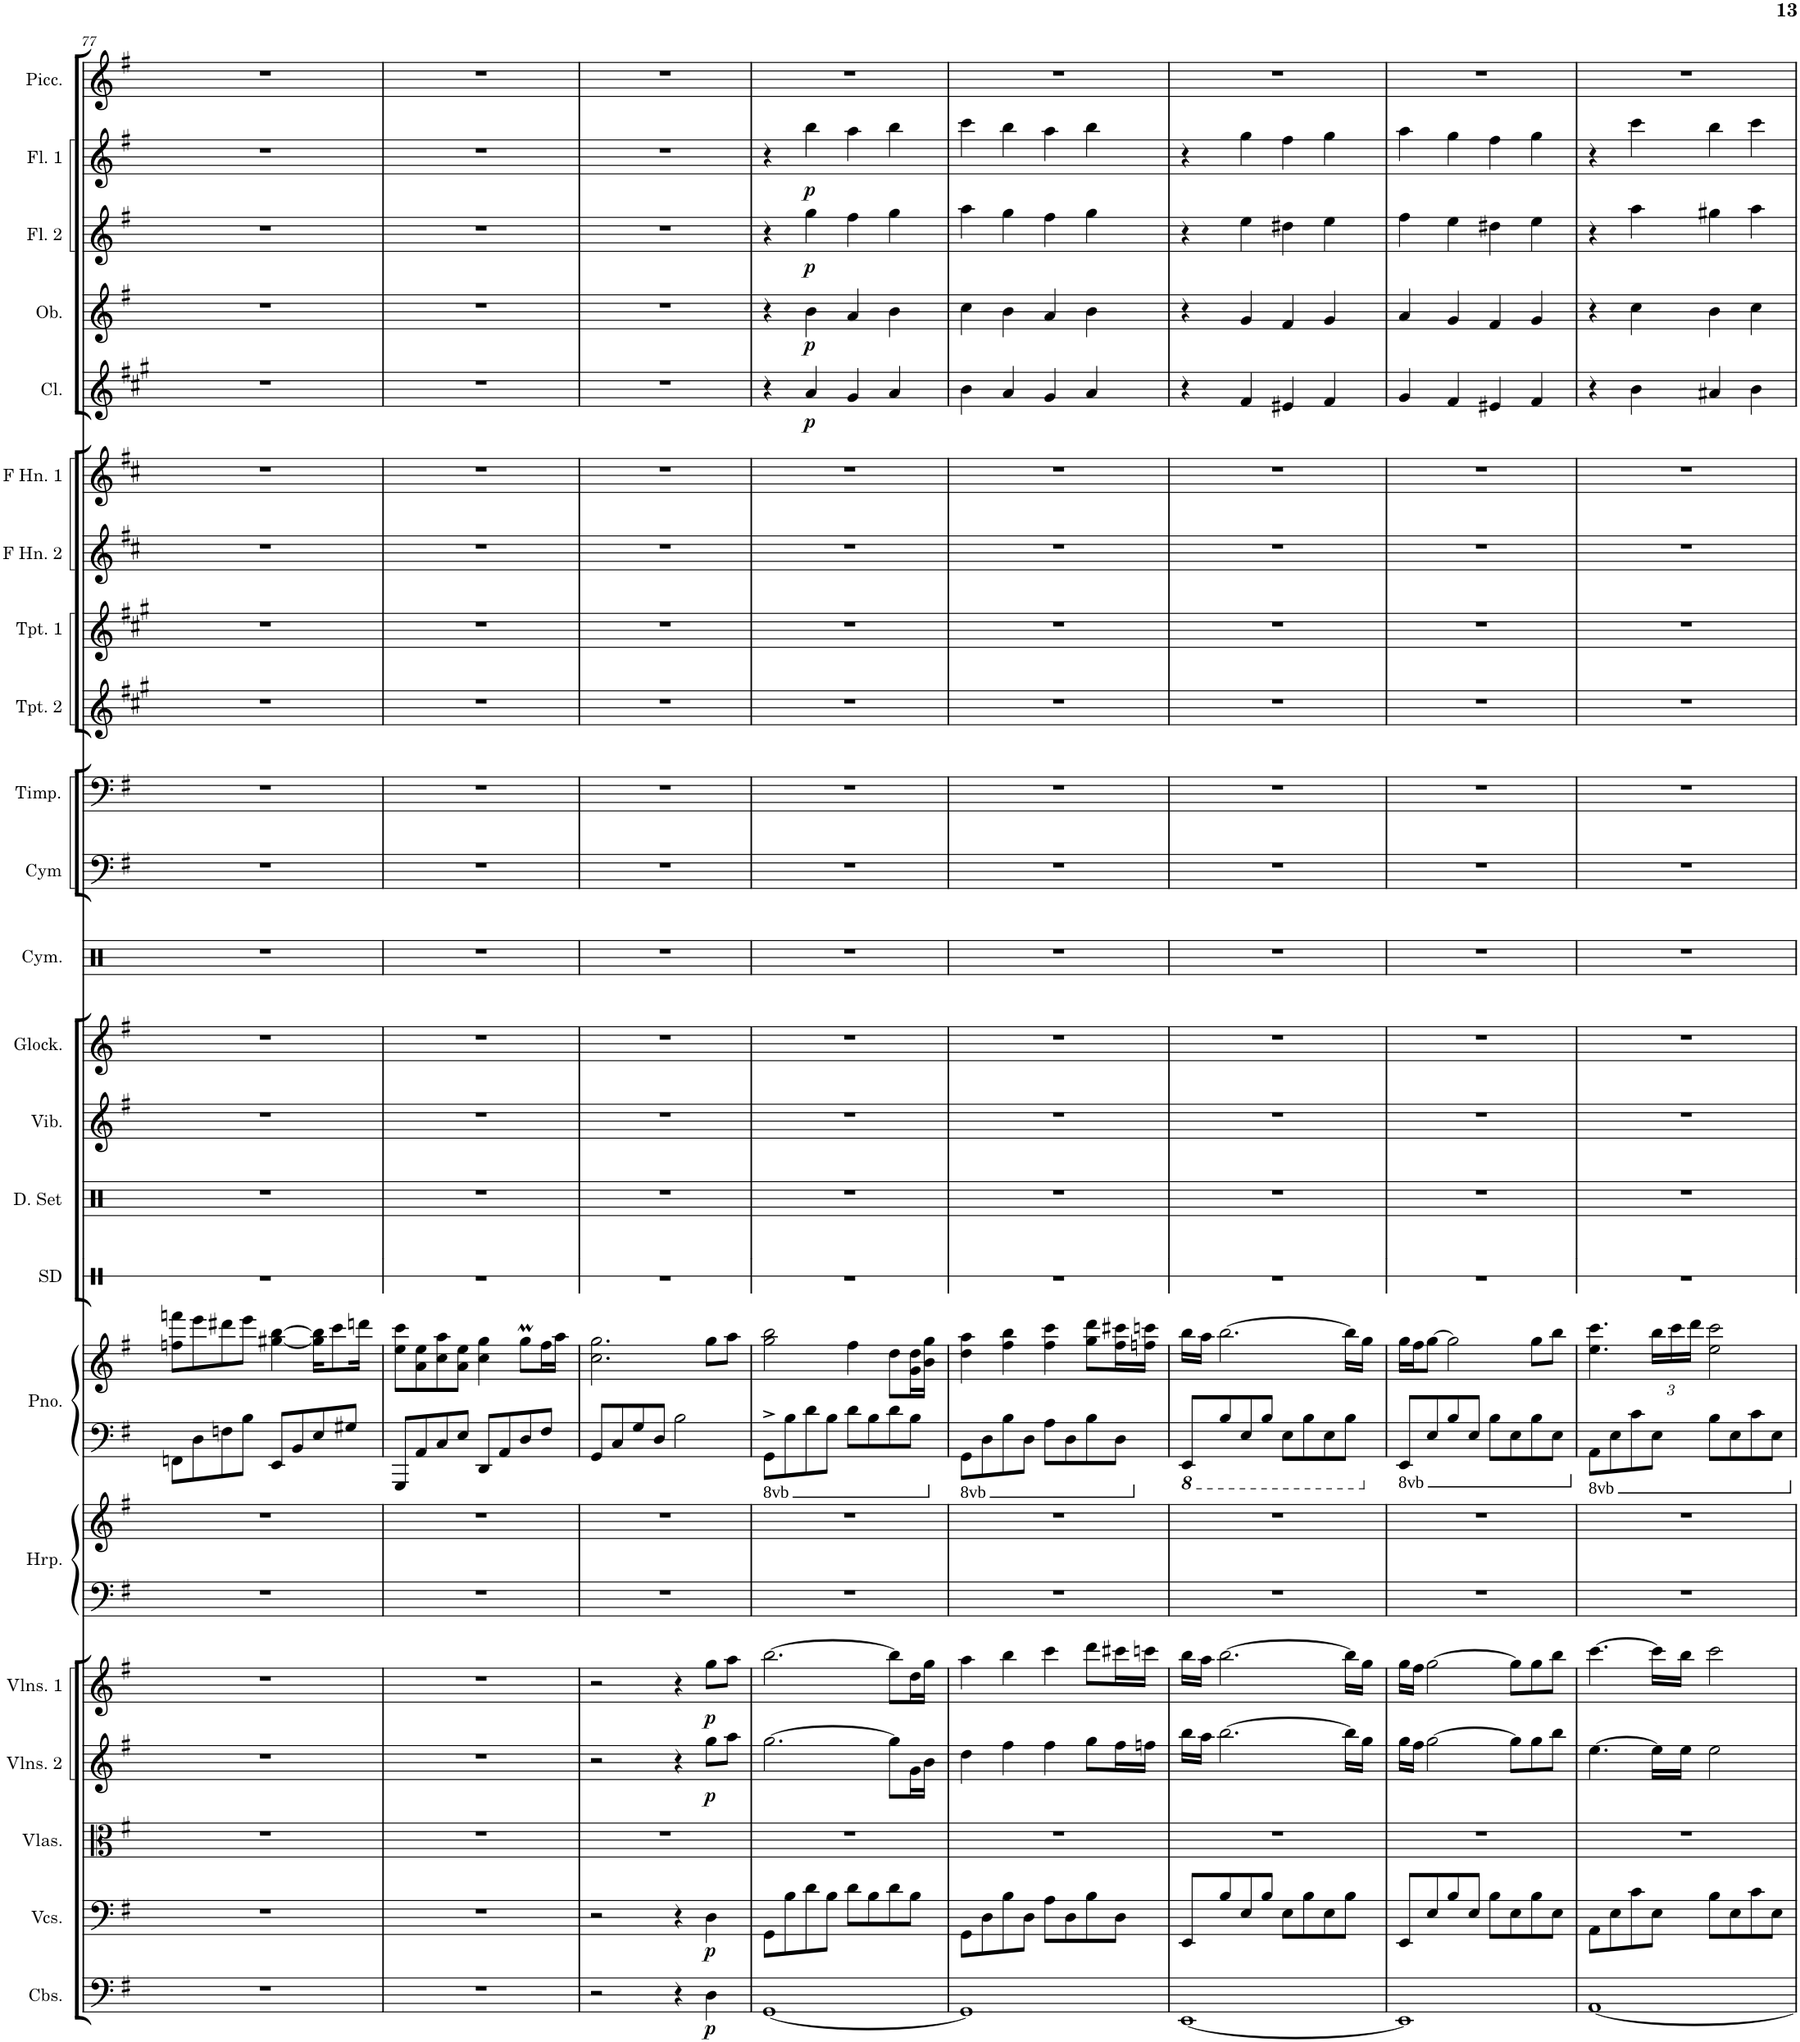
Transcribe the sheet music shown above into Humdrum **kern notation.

**kern	**dynam	**kern	**dynam	**kern	**kern	**dynam	**kern	**dynam	**kern	**kern	**kern	**kern	**kern	**kern	**kern	**kern	**kern	**kern	**kern	**kern	**kern	**kern	**kern	**kern	**dynam	**kern	**dynam	**kern	**dynam	**kern	**dynam	**kern
*part23	*part23	*part22	*part22	*part21	*part20	*part20	*part19	*part19	*part18	*part18	*part17	*part17	*part16	*part15	*part14	*part13	*part12	*part11	*part10	*part9	*part8	*part7	*part6	*part5	*part5	*part4	*part4	*part3	*part3	*part2	*part2	*part1
*staff25	*staff25	*staff24	*staff24	*staff23	*staff22	*staff22	*staff21	*staff21	*staff20	*staff19	*staff18	*staff17	*staff16	*staff15	*staff14	*staff13	*staff12	*staff11	*staff10	*staff9	*staff8	*staff7	*staff6	*staff5	*staff5	*staff4	*staff4	*staff3	*staff3	*staff2	*staff2	*staff1
*I"Contrabasses	*	*I"Violoncellos	*	*I"Violas	*I"Violins 2	*	*I"Violins 1	*	*I"Harp	*	*I"Grand Piano	*	*I"Snare Drum	*I"Drumset	*I"Vibraphone	*I"Glockenspiel	*I"Cymbals	*I"Cymbals	*I"Timpani	*I"Trumpet 2	*I"Trumpet 1	*I"Horn in F 2	*I"Horn in F 1	*I"Clarinet	*	*I"Oboe	*	*I"Flute 2	*	*I"Flute 1	*	*I"Piccolo
*I'Cbs.	*	*I'Vcs.	*	*I'Vlas.	*I'Vlns. 2	*	*I'Vlns. 1	*	*I'Hrp.	*	*I'Pno.	*	*I'SD	*I'D. Set	*I'Vib.	*I'Glock.	*I'Cym.	*I'Cym	*I'Timp.	*I'Tpt. 2	*I'Tpt. 1	*	*	*I'Cl.	*	*I'Ob.	*	*I'Fl. 2	*	*I'Fl. 1	*	*I'Picc.
!!LO:PB:g=z
*clefF4	*	*clefF4	*	*clefC3	*clefG2	*	*clefG2	*	*clefF4	*clefG2	*clefF4	*clefG2	*clefX	*clefX	*clefG2	*clefG2	*clefX	*clefF4	*clefF4	*clefG2	*clefG2	*clefG2	*clefG2	*clefG2	*	*clefG2	*	*clefG2	*	*clefG2	*	*clefG2
*Trd7c12	*	*	*	*	*	*	*	*	*	*	*	*	*	*	*	*Trd-14c-24	*	*	*	*Trd1c2	*Trd1c2	*Trd4c7	*Trd4c7	*Trd1c2	*	*	*	*	*	*	*	*Trd-7c-12
*k[f#]	*	*k[f#]	*	*k[f#]	*k[f#]	*	*k[f#]	*	*k[f#]	*k[f#]	*k[f#]	*k[f#]	*k[]	*k[]	*k[f#]	*k[f#]	*k[]	*k[f#]	*k[f#]	*k[f#c#g#]	*k[f#c#g#]	*k[f#c#]	*k[f#c#]	*k[f#c#g#]	*	*k[f#]	*	*k[f#]	*	*k[f#]	*	*k[f#]
*M4/4	*	*M4/4	*	*M4/4	*M4/4	*	*M4/4	*	*M4/4	*M4/4	*M4/4	*M4/4	*M4/4	*M4/4	*M4/4	*M4/4	*M4/4	*M4/4	*M4/4	*M4/4	*M4/4	*M4/4	*M4/4	*M4/4	*	*M4/4	*	*M4/4	*	*M4/4	*	*M4/4
=77	=77	=77	=77	=77	=77	=77	=77	=77	=77	=77	=77	=77	=77	=77	=77	=77	=77	=77	=77	=77	=77	=77	=77	=77	=77	=77	=77	=77	=77	=77	=77	=77
1r	.	1r	.	1r	1r	.	1r	.	1r	1r	8FFn\L	8ffn\ 8fffn\L	1r	1r	1r	1r	1r	1r	1r	1r	1r	1r	1r	1r	.	1r	.	1r	.	1r	.	1r
.	.	.	.	.	.	.	.	.	.	.	8D\	8eee\	.	.	.	.	.	.	.	.	.	.	.	.	.	.	.	.	.	.	.	.
.	.	.	.	.	.	.	.	.	.	.	8Fn\	8ddd#X\	.	.	.	.	.	.	.	.	.	.	.	.	.	.	.	.	.	.	.	.
.	.	.	.	.	.	.	.	.	.	.	8B\J	8eee\J	.	.	.	.	.	.	.	.	.	.	.	.	.	.	.	.	.	.	.	.
.	.	.	.	.	.	.	.	.	.	.	8EE/L	[4gg#X\ [4bb\	.	.	.	.	.	.	.	.	.	.	.	.	.	.	.	.	.	.	.	.
.	.	.	.	.	.	.	.	.	.	.	8BB/	.	.	.	.	.	.	.	.	.	.	.	.	.	.	.	.	.	.	.	.	.
.	.	.	.	.	.	.	.	.	.	.	8E/	16gg#\] 16bb\]KL	.	.	.	.	.	.	.	.	.	.	.	.	.	.	.	.	.	.	.	.
.	.	.	.	.	.	.	.	.	.	.	.	8ccc\	.	.	.	.	.	.	.	.	.	.	.	.	.	.	.	.	.	.	.	.
.	.	.	.	.	.	.	.	.	.	.	8G#X/J	.	.	.	.	.	.	.	.	.	.	.	.	.	.	.	.	.	.	.	.	.
.	.	.	.	.	.	.	.	.	.	.	.	16dddn\Jk	.	.	.	.	.	.	.	.	.	.	.	.	.	.	.	.	.	.	.	.
=78	=78	=78	=78	=78	=78	=78	=78	=78	=78	=78	=78	=78	=78	=78	=78	=78	=78	=78	=78	=78	=78	=78	=78	=78	=78	=78	=78	=78	=78	=78	=78	=78
1r	.	1r	.	1r	1r	.	1r	.	1r	1r	8GGG/L	8ee\ 8ccc\L	1r	1r	1r	1r	1r	1r	1r	1r	1r	1r	1r	1r	.	1r	.	1r	.	1r	.	1r
.	.	.	.	.	.	.	.	.	.	.	8AA/	8a\ 8ee\	.	.	.	.	.	.	.	.	.	.	.	.	.	.	.	.	.	.	.	.
.	.	.	.	.	.	.	.	.	.	.	8C/	8cc\ 8aa\	.	.	.	.	.	.	.	.	.	.	.	.	.	.	.	.	.	.	.	.
.	.	.	.	.	.	.	.	.	.	.	8E/J	8a\ 8ee\J	.	.	.	.	.	.	.	.	.	.	.	.	.	.	.	.	.	.	.	.
.	.	.	.	.	.	.	.	.	.	.	8DD/L	4cc\ 4gg\	.	.	.	.	.	.	.	.	.	.	.	.	.	.	.	.	.	.	.	.
.	.	.	.	.	.	.	.	.	.	.	8AA/	.	.	.	.	.	.	.	.	.	.	.	.	.	.	.	.	.	.	.	.	.
.	.	.	.	.	.	.	.	.	.	.	8D/	8ggM\L	.	.	.	.	.	.	.	.	.	.	.	.	.	.	.	.	.	.	.	.
.	.	.	.	.	.	.	.	.	.	.	8F#/J	16ff#\L	.	.	.	.	.	.	.	.	.	.	.	.	.	.	.	.	.	.	.	.
.	.	.	.	.	.	.	.	.	.	.	.	16aa\JJ	.	.	.	.	.	.	.	.	.	.	.	.	.	.	.	.	.	.	.	.
=79	=79	=79	=79	=79	=79	=79	=79	=79	=79	=79	=79	=79	=79	=79	=79	=79	=79	=79	=79	=79	=79	=79	=79	=79	=79	=79	=79	=79	=79	=79	=79	=79
2r	.	2r	.	1r	2r	.	2r	.	1r	1r	8GG/L	2.cc\ 2.gg\	1r	1r	1r	1r	1r	1r	1r	1r	1r	1r	1r	1r	.	1r	.	1r	.	1r	.	1r
.	.	.	.	.	.	.	.	.	.	.	8C/	.	.	.	.	.	.	.	.	.	.	.	.	.	.	.	.	.	.	.	.	.
.	.	.	.	.	.	.	.	.	.	.	8G/	.	.	.	.	.	.	.	.	.	.	.	.	.	.	.	.	.	.	.	.	.
.	.	.	.	.	.	.	.	.	.	.	8D/J	.	.	.	.	.	.	.	.	.	.	.	.	.	.	.	.	.	.	.	.	.
4r	.	4r	.	.	4r	.	4r	.	.	.	2B\	.	.	.	.	.	.	.	.	.	.	.	.	.	.	.	.	.	.	.	.	.
!	!LO:DY:b	!	!LO:DY:b	!	!	!LO:DY:b	!	!LO:DY:b	!	!	!	!	!	!	!	!	!	!	!	!	!	!	!	!	!	!	!	!	!	!	!	!
4D\	p	4D\	p	.	8gg\L	p	8gg\L	p	.	.	.	8gg\L	.	.	.	.	.	.	.	.	.	.	.	.	.	.	.	.	.	.	.	.
.	.	.	.	.	8aa\J	.	8aa\J	.	.	.	.	8aa\J	.	.	.	.	.	.	.	.	.	.	.	.	.	.	.	.	.	.	.	.
=80	=80	=80	=80	=80	=80	=80	=80	=80	=80	=80	=80	=80	=80	=80	=80	=80	=80	=80	=80	=80	=80	=80	=80	=80	=80	=80	=80	=80	=80	=80	=80	=80
*	*	*	*	*	*	*	*	*	*	*	*8ba	*	*	*	*	*	*	*	*	*	*	*	*	*	*	*	*	*	*	*	*	*
[1GG	.	8GG\L	.	1r	[2.gg\	.	[2.bb\	.	1r	1r	8GGG^\L	2gg\ 2bb\	1r	1r	1r	1r	1r	1r	1r	1r	1r	1r	1r	4r	.	4r	.	4r	.	4r	.	1r
.	.	8B\	.	.	.	.	.	.	.	.	8BB\	.	.	.	.	.	.	.	.	.	.	.	.	.	.	.	.	.	.	.	.	.
!	!	!	!	!	!	!	!	!	!	!	!	!	!	!	!	!	!	!	!	!	!	!	!	!	!LO:DY:b	!	!LO:DY:b	!	!LO:DY:b	!	!LO:DY:b	!
.	.	8d\	.	.	.	.	.	.	.	.	8D\	.	.	.	.	.	.	.	.	.	.	.	.	4a/	p	4b\	p	4gg\	p	4bb\	p	.
.	.	8B\J	.	.	.	.	.	.	.	.	8BB\J	.	.	.	.	.	.	.	.	.	.	.	.	.	.	.	.	.	.	.	.	.
.	.	8d\L	.	.	.	.	.	.	.	.	8D\L	4ff#\	.	.	.	.	.	.	.	.	.	.	.	4g#/	.	4a/	.	4ff#\	.	4aa\	.	.
.	.	8B\	.	.	.	.	.	.	.	.	8BB\	.	.	.	.	.	.	.	.	.	.	.	.	.	.	.	.	.	.	.	.	.
.	.	8d\	.	.	8gg\L]	.	8bb\L]	.	.	.	8D\	8dd\L	.	.	.	.	.	.	.	.	.	.	.	4a/	.	4b\	.	4gg\	.	4bb\	.	.
.	.	8B\J	.	.	16g\L	.	16dd\L	.	.	.	8BB\J	16g\ 16dd\L	.	.	.	.	.	.	.	.	.	.	.	.	.	.	.	.	.	.	.	.
.	.	.	.	.	16b\JJ	.	16gg\JJ	.	.	.	.	16b\ 16gg\JJ	.	.	.	.	.	.	.	.	.	.	.	.	.	.	.	.	.	.	.	.
=81	=81	=81	=81	=81	=81	=81	=81	=81	=81	=81	=81	=81	=81	=81	=81	=81	=81	=81	=81	=81	=81	=81	=81	=81	=81	=81	=81	=81	=81	=81	=81	=81
*	*	*	*	*	*	*	*	*	*	*	*X8ba	*	*	*	*	*	*	*	*	*	*	*	*	*	*	*	*	*	*	*	*	*
*	*	*	*	*	*	*	*	*	*	*	*8ba	*	*	*	*	*	*	*	*	*	*	*	*	*	*	*	*	*	*	*	*	*
1GG]	.	8GG\L	.	1r	4dd\	.	4aa\	.	1r	1r	8GGG\L	4dd\ 4aa\	1r	1r	1r	1r	1r	1r	1r	1r	1r	1r	1r	4b\	.	4cc\	.	4aa\	.	4ccc\	.	1r
.	.	8D\	.	.	.	.	.	.	.	.	8DD\	.	.	.	.	.	.	.	.	.	.	.	.	.	.	.	.	.	.	.	.	.
.	.	8B\	.	.	4ff#\	.	4bb\	.	.	.	8BB\	4ff#\ 4bb\	.	.	.	.	.	.	.	.	.	.	.	4a/	.	4b\	.	4gg\	.	4bb\	.	.
.	.	8D\J	.	.	.	.	.	.	.	.	8DD\J	.	.	.	.	.	.	.	.	.	.	.	.	.	.	.	.	.	.	.	.	.
.	.	8A\L	.	.	4ff#\	.	4ccc\	.	.	.	8AA\L	4ff#\ 4ccc\	.	.	.	.	.	.	.	.	.	.	.	4g#/	.	4a/	.	4ff#\	.	4aa\	.	.
.	.	8D\	.	.	.	.	.	.	.	.	8DD\	.	.	.	.	.	.	.	.	.	.	.	.	.	.	.	.	.	.	.	.	.
.	.	8B\	.	.	8gg\L	.	8ddd\L	.	.	.	8BB\	8gg\ 8ddd\L	.	.	.	.	.	.	.	.	.	.	.	4a/	.	4b\	.	4gg\	.	4bb\	.	.
.	.	8D\J	.	.	16ff#\L	.	16ccc#X\L	.	.	.	8DD\J	16ff#\ 16ccc#X\L	.	.	.	.	.	.	.	.	.	.	.	.	.	.	.	.	.	.	.	.
.	.	.	.	.	16ffn\JJ	.	16cccn\JJ	.	.	.	.	16ffn\ 16cccn\JJ	.	.	.	.	.	.	.	.	.	.	.	.	.	.	.	.	.	.	.	.
=82	=82	=82	=82	=82	=82	=82	=82	=82	=82	=82	=82	=82	=82	=82	=82	=82	=82	=82	=82	=82	=82	=82	=82	=82	=82	=82	=82	=82	=82	=82	=82	=82
*	*	*	*	*	*	*	*	*	*	*	*X8ba	*	*	*	*	*	*	*	*	*	*	*	*	*	*	*	*	*	*	*	*	*
*	*	*	*	*	*	*	*	*	*	*	*8ba	*	*	*	*	*	*	*	*	*	*	*	*	*	*	*	*	*	*	*	*	*
[1EE	.	8EE/L	.	1r	16bb\LL	.	16bb\LL	.	1r	1r	8EEE/L	16bb\LL	1r	1r	1r	1r	1r	1r	1r	1r	1r	1r	1r	4r	.	4r	.	4r	.	4r	.	1r
.	.	.	.	.	16aa\JJ	.	16aa\JJ	.	.	.	.	16aa\JJ	.	.	.	.	.	.	.	.	.	.	.	.	.	.	.	.	.	.	.	.
.	.	8B/	.	.	[2.bb\	.	[2.bb\	.	.	.	8BB/	[2.bb\	.	.	.	.	.	.	.	.	.	.	.	.	.	.	.	.	.	.	.	.
.	.	8E/	.	.	.	.	.	.	.	.	8EE/	.	.	.	.	.	.	.	.	.	.	.	.	4f#/	.	4g/	.	4ee\	.	4gg\	.	.
.	.	8B/J	.	.	.	.	.	.	.	.	8BB/J	.	.	.	.	.	.	.	.	.	.	.	.	.	.	.	.	.	.	.	.	.
.	.	8E\L	.	.	.	.	.	.	.	.	8EE\L	.	.	.	.	.	.	.	.	.	.	.	.	4e#X/	.	4f#/	.	4dd#X\	.	4ff#\	.	.
.	.	8B\	.	.	.	.	.	.	.	.	8BB\	.	.	.	.	.	.	.	.	.	.	.	.	.	.	.	.	.	.	.	.	.
.	.	8E\	.	.	.	.	.	.	.	.	8EE\	.	.	.	.	.	.	.	.	.	.	.	.	4f#/	.	4g/	.	4ee\	.	4gg\	.	.
.	.	8B\J	.	.	16bb\LL]	.	16bb\LL]	.	.	.	8BB\J	16bb\LL]	.	.	.	.	.	.	.	.	.	.	.	.	.	.	.	.	.	.	.	.
.	.	.	.	.	16gg\JJ	.	16gg\JJ	.	.	.	.	16gg\JJ	.	.	.	.	.	.	.	.	.	.	.	.	.	.	.	.	.	.	.	.
=83	=83	=83	=83	=83	=83	=83	=83	=83	=83	=83	=83	=83	=83	=83	=83	=83	=83	=83	=83	=83	=83	=83	=83	=83	=83	=83	=83	=83	=83	=83	=83	=83
*	*	*	*	*	*	*	*	*	*	*	*X8ba	*	*	*	*	*	*	*	*	*	*	*	*	*	*	*	*	*	*	*	*	*
*	*	*	*	*	*	*	*	*	*	*	*8ba	*	*	*	*	*	*	*	*	*	*	*	*	*	*	*	*	*	*	*	*	*
1EE]	.	8EE/L	.	1r	16gg\LL	.	16gg\LL	.	1r	1r	8EEE/L	16gg\LL	1r	1r	1r	1r	1r	1r	1r	1r	1r	1r	1r	4g#/	.	4a/	.	4ff#\	.	4aa\	.	1r
.	.	.	.	.	16ff#\JJ	.	16ff#\JJ	.	.	.	.	16ff#\J	.	.	.	.	.	.	.	.	.	.	.	.	.	.	.	.	.	.	.	.
.	.	8E/	.	.	[2gg\	.	[2gg\	.	.	.	8EE/	[8gg\J	.	.	.	.	.	.	.	.	.	.	.	.	.	.	.	.	.	.	.	.
.	.	8B/	.	.	.	.	.	.	.	.	8BB/	2gg\]	.	.	.	.	.	.	.	.	.	.	.	4f#/	.	4g/	.	4ee\	.	4gg\	.	.
.	.	8E/J	.	.	.	.	.	.	.	.	8EE/J	.	.	.	.	.	.	.	.	.	.	.	.	.	.	.	.	.	.	.	.	.
.	.	8B\L	.	.	.	.	.	.	.	.	8BB\L	.	.	.	.	.	.	.	.	.	.	.	.	4e#X/	.	4f#/	.	4dd#X\	.	4ff#\	.	.
.	.	8E\	.	.	8gg\L]	.	8gg\L]	.	.	.	8EE\	.	.	.	.	.	.	.	.	.	.	.	.	.	.	.	.	.	.	.	.	.
.	.	8B\	.	.	8gg\	.	8gg\	.	.	.	8BB\	8gg\L	.	.	.	.	.	.	.	.	.	.	.	4f#/	.	4g/	.	4ee\	.	4gg\	.	.
.	.	8E\J	.	.	8bb\J	.	8bb\J	.	.	.	8EE\J	8bb\J	.	.	.	.	.	.	.	.	.	.	.	.	.	.	.	.	.	.	.	.
=84	=84	=84	=84	=84	=84	=84	=84	=84	=84	=84	=84	=84	=84	=84	=84	=84	=84	=84	=84	=84	=84	=84	=84	=84	=84	=84	=84	=84	=84	=84	=84	=84
*	*	*	*	*	*	*	*	*	*	*	*X8ba	*	*	*	*	*	*	*	*	*	*	*	*	*	*	*	*	*	*	*	*	*
*	*	*	*	*	*	*	*	*	*	*	*8ba	*	*	*	*	*	*	*	*	*	*	*	*	*	*	*	*	*	*	*	*	*
[1AA	.	8AA\L	.	1r	[4.ee\	.	[4.ccc\	.	1r	1r	8AAA\L	4.ee\ 4.ccc\	1r	1r	1r	1r	1r	1r	1r	1r	1r	1r	1r	4r	.	4r	.	4r	.	4r	.	1r
.	.	8E\	.	.	.	.	.	.	.	.	8EE\	.	.	.	.	.	.	.	.	.	.	.	.	.	.	.	.	.	.	.	.	.
.	.	8c\	.	.	.	.	.	.	.	.	8C\	.	.	.	.	.	.	.	.	.	.	.	.	4b\	.	4cc\	.	4aa\	.	4ccc\	.	.
*	*	*	*	*	*	*	*	*	*	*	*	*Xbrackettup	*	*	*	*	*	*	*	*	*	*	*	*	*	*	*	*	*	*	*	*
.	.	8E\J	.	.	16ee\LL]	.	16ccc\LL]	.	.	.	8EE\J	24bb\LL	.	.	.	.	.	.	.	.	.	.	.	.	.	.	.	.	.	.	.	.
.	.	.	.	.	.	.	.	.	.	.	.	24ccc\	.	.	.	.	.	.	.	.	.	.	.	.	.	.	.	.	.	.	.	.
.	.	.	.	.	16ee\JJ	.	16bb\JJ	.	.	.	.	.	.	.	.	.	.	.	.	.	.	.	.	.	.	.	.	.	.	.	.	.
.	.	.	.	.	.	.	.	.	.	.	.	24ddd\JJ	.	.	.	.	.	.	.	.	.	.	.	.	.	.	.	.	.	.	.	.
.	.	8B\L	.	.	2ee\	.	2ccc\	.	.	.	8BB\L	2ee\ 2ccc\	.	.	.	.	.	.	.	.	.	.	.	4a#X/	.	4b\	.	4gg#X\	.	4bb\	.	.
.	.	8E\	.	.	.	.	.	.	.	.	8EE\	.	.	.	.	.	.	.	.	.	.	.	.	.	.	.	.	.	.	.	.	.
.	.	8c\	.	.	.	.	.	.	.	.	8C\	.	.	.	.	.	.	.	.	.	.	.	.	4b\	.	4cc\	.	4aa\	.	4ccc\	.	.
.	.	8E\J	.	.	.	.	.	.	.	.	8EE\J	.	.	.	.	.	.	.	.	.	.	.	.	.	.	.	.	.	.	.	.	.
*	*	*	*	*	*	*	*	*	*	*	*X8ba	*	*	*	*	*	*	*	*	*	*	*	*	*	*	*	*	*	*	*	*	*
=	=	=	=	=	=	=	=	=	=	=	=	=	=	=	=	=	=	=	=	=	=	=	=	=	=	=	=	=	=	=	=	=
*-	*-	*-	*-	*-	*-	*-	*-	*-	*-	*-	*-	*-	*-	*-	*-	*-	*-	*-	*-	*-	*-	*-	*-	*-	*-	*-	*-	*-	*-	*-	*-	*-
